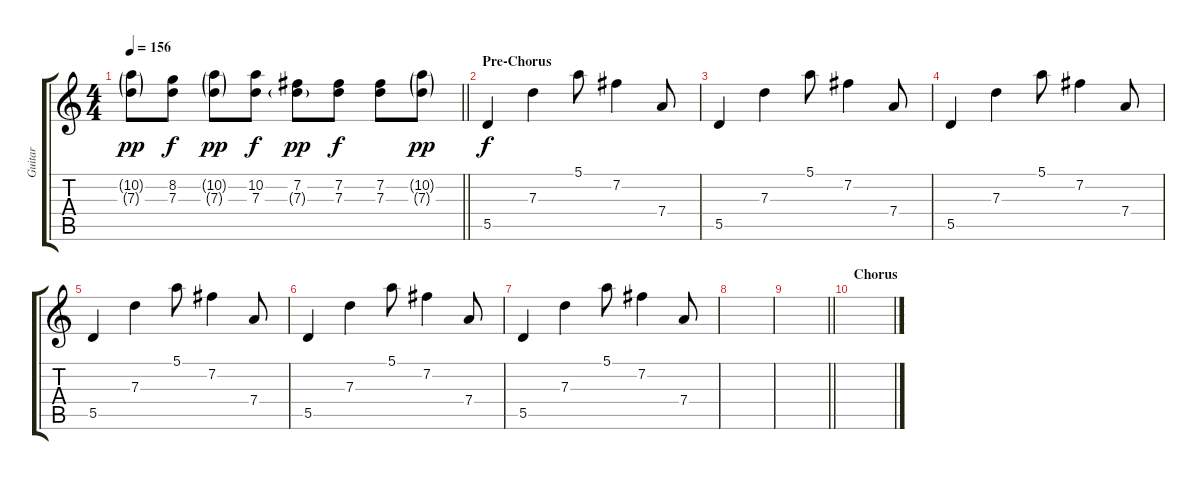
\track ("Guitar" "Guitar") {instrument distortionguitar}
\staff {score tabs}
\tuning (E4 B3 G3 D3 A2 E2) {hide}
\ts (4 4)
\tempo 156
\clef g2
\barLineRight lightlight
\ks c
(10.2{g} 7.3{g}).8{dy pp} (8.2 7.3).8{dy f} (10.2{g} 7.3{g}).8{dy pp} (10.2 7.3).8{dy f} (7.2 7.3{g}).8{dy pp} (7.2 7.3).8{dy f} (7.2 7.3).8 (10.2{g} 7.3{g}).8{dy pp} |
\section ("" "Pre-Chorus")
5.5.4{dy f} 7.3.4 5.1.8 7.2.4 7.4.8 |
5.5.4 7.3.4 5.1.8 7.2.4 7.4.8 |
5.5.4 7.3.4 5.1.8 7.2.4 7.4.8 |
5.5.4 7.3.4 5.1.8 7.2.4 7.4.8 |
5.5.4 7.3.4 5.1.8 7.2.4 7.4.8 |
5.5.4 7.3.4 5.1.8 7.2.4 7.4.8 |
|
\barLineRight lightlight
|
\section ("" "Chorus")
